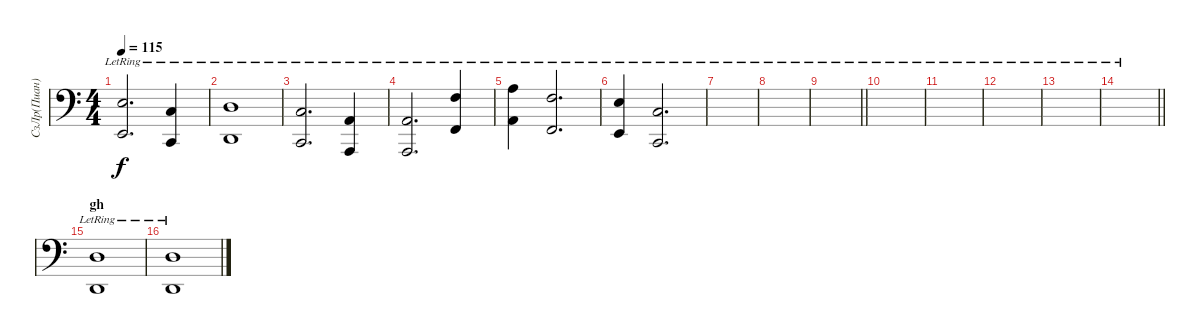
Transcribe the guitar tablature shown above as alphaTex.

\track ("СзЛр(Пиан)" "СзЛр(Пиан)") {instrument fx5brightness}
\staff {score}
\tuning (C3 C2 C1 C0) {hide}
\ts (4 4)
\tempo 115
\clef f4
\ks c
(4.1{lr} 4.2{lr}).2{d dy f} (0.1{lr} 0.2{lr}).4 |
(2.1{lr} 2.2{lr}).1 |
(0.1{lr} 0.2{lr}).2{d} (9.2{lr} 9.3{lr}).4 |
(9.2{lr} 9.3{lr}).2{d} (5.1{lr} 5.2{lr}).4 |
(9.1{lr} 9.2{lr}).4 (5.1{lr} 5.2{lr}).2{d} |
(4.1{lr} 4.2{lr}).4 (0.1{lr} 0.2{lr}).2{d} |
|
|
\barLineRight lightlight
|
|
|
|
|
\barLineRight lightlight
|
\section ("" "gh")
(2.1{lr} 2.2{lr}).1 |
(2.1{lr} 2.2{lr}).1
